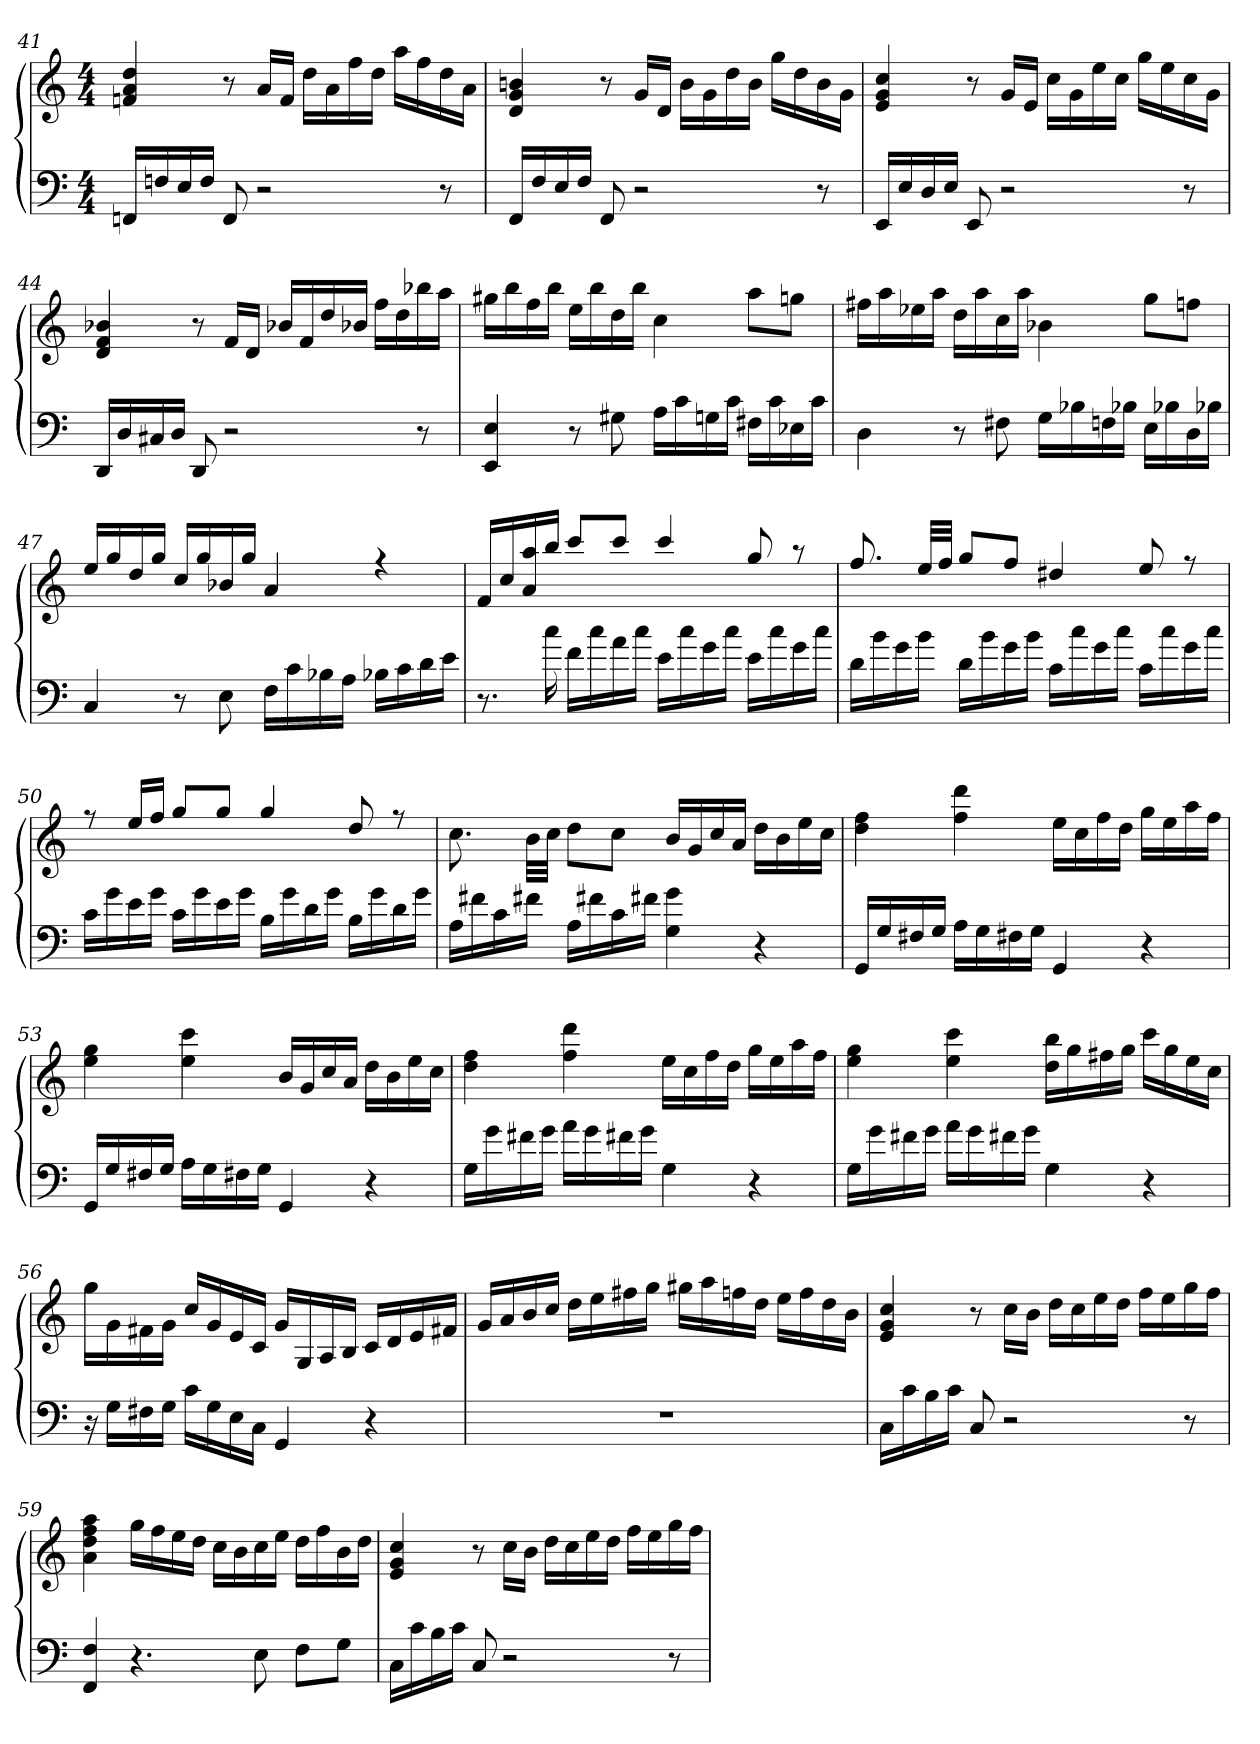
**kern	**kern
*part1	*part1
*staff2	*staff1
*clefF4	*clefG2
*k[]	*k[]
*C:	*C:
*M4/4	*M4/4
=41	=41
16FFnLL	4fn 4a 4dd
16Fn	.
16E	.
16FJJ	.
8FF	8r
2r	16aLL
.	16fJJ
.	16ddLL
.	16a
.	16ff
.	16ddJJ
.	16aaLL
.	16ff
8r	16dd
.	16aJJ
=42	=42
16FFLL	4d 4g 4bn
16F	.
16E	.
16FJJ	.
8FF	8r
2r	16gLL
.	16dJJ
.	16bLL
.	16g
.	16dd
.	16bJJ
.	16ggLL
.	16dd
8r	16b
.	16gJJ
=43	=43
16EELL	4e 4g 4cc
16E	.
16D	.
16EJJ	.
8EE	8r
2r	16gLL
.	16eJJ
.	16ccLL
.	16g
.	16ee
.	16ccJJ
.	16ggLL
.	16ee
8r	16cc
.	16gJJ
=44	=44
16DDLL	4d 4f 4b-X
16D	.
16C#X	.
16DJJ	.
8DD	8r
2r	16fLL
.	16dJJ
.	16b-XLL
.	16f
.	16dd
.	16b-XJJ
.	16ffLL
.	16dd
8r	16bb-X
.	16aaJJ
=45	=45
4EE 4E	16gg#XLL
.	16bb
.	16ff
.	16bbJJ
8r	16eeLL
.	16bb
8G#X	16dd
.	16bbJJ
16ALL	4cc
16c	.
16Gn	.
16cJJ	.
16F#XLL	8aaL
16c	.
16E-X	8ggnJ
16cJJ	.
=46	=46
4D	16ff#XLL
.	16aa
.	16ee-X
.	16aaJJ
8r	16ddLL
.	16aa
8F#X	16cc
.	16aaJJ
16GLL	4b-X
16B-X	.
16Fn	.
16B-XJJ	.
16ELL	8ggL
16B-X	.
16D	8ffnJ
16B-XJJ	.
=47	=47
*	*^
4C	16eeLL	1ryy
.	16gg	.
.	16dd	.
.	16ggJJ	.
8r	16ccLL	.
.	16gg	.
8E	16b-X	.
.	16ggJJ	.
16FLL	4a	.
16c	.	.
16B-X	.	.
16AJJ	.	.
16B-XLL	4r	.
16c	.	.
16d	.	.
16eJJ	.	.
=48	=48	=48
8.r	16fLL	1ryy
.	16cc	.
.	16aa 16a	.
16cc	16bbJJ	.
16fLL	8cccL	.
16cc	.	.
16a	8cccJ	.
16ccJJ	.	.
16eLL	4ccc	.
16cc	.	.
16g	.	.
16ccJJ	.	.
16eLL	8gg	.
16cc	.	.
16g	8r	.
16ccJJ	.	.
=49	=49	=49
16dLL	8.ff	1ryy
16b	.	.
16g	.	.
16bJJ	32eeLLL	.
.	32ffJJJ	.
16dLL	8ggL	.
16b	.	.
16g	8ffJ	.
16bJJ	.	.
16cLL	4dd#X	.
16cc	.	.
16g	.	.
16ccJJ	.	.
16cLL	8ee	.
16cc	.	.
16g	8r	.
16ccJJ	.	.
=50	=50	=50
16cLL	8r	1ryy
16g	.	.
16e	16eeLL	.
16gJJ	16ffJJ	.
16cLL	8ggL	.
16g	.	.
16e	8ggJ	.
16gJJ	.	.
16BLL	4gg	.
16g	.	.
16d	.	.
16gJJ	.	.
16BLL	8dd	.
16g	.	.
16d	8r	.
16gJJ	.	.
*	*v	*v
=51	=51
16ALL	8.cc
16f#X	.
16c	.
16f#XJJ	32bLLL
.	32ccJJJ
16ALL	8ddL
16f#X	.
16c	8ccJ
16f#XJJ	.
4G 4g	16bLL
.	16g
.	16cc
.	16aJJ
4r	16ddLL
.	16b
.	16ee
.	16ccJJ
=52	=52
16GGLL	4dd 4ff
16G	.
16F#X	.
16GJJ	.
16ALL	4ff 4ddd
16G	.
16F#X	.
16GJJ	.
4GG	16eeLL
.	16cc
.	16ff
.	16ddJJ
4r	16ggLL
.	16ee
.	16aa
.	16ffJJ
=53	=53
16GGLL	4ee 4gg
16G	.
16F#X	.
16GJJ	.
16ALL	4ee 4ccc
16G	.
16F#X	.
16GJJ	.
4GG	16bLL
.	16g
.	16cc
.	16aJJ
4r	16ddLL
.	16b
.	16ee
.	16ccJJ
=54	=54
16GLL	4dd 4ff
16g	.
16f#X	.
16gJJ	.
16aLL	4ff 4ddd
16g	.
16f#X	.
16gJJ	.
4G	16eeLL
.	16cc
.	16ff
.	16ddJJ
4r	16ggLL
.	16ee
.	16aa
.	16ffJJ
=55	=55
16GLL	4ee 4gg
16g	.
16f#X	.
16gJJ	.
16aLL	4ee 4ccc
16g	.
16f#X	.
16gJJ	.
4G	16dd 16bbLL
.	16gg
.	16ff#X
.	16ggJJ
4r	16cccLL
.	16gg
.	16ee
.	16ccJJ
=56	=56
16r	16ggLL
16GLL	16g
16F#X	16f#X
16GJJ	16gJJ
16cLL	16ccLL
16G	16g
16E	16e
16CJJ	16cJJ
4GG	16gLL
.	16G
.	16A
.	16BJJ
4r	16cLL
.	16d
.	16e
.	16f#XJJ
=57	=57
1r	16gLL
.	16a
.	16b
.	16ccJJ
.	16ddLL
.	16ee
.	16ff#X
.	16ggJJ
.	16gg#XLL
.	16aa
.	16ffn
.	16ddJJ
.	16eeLL
.	16ff
.	16dd
.	16bJJ
=58	=58
16CLL	4e 4g 4cc
16c	.
16B	.
16cJJ	.
8C	8r
2r	16ccLL
.	16bJJ
.	16ddLL
.	16cc
.	16ee
.	16ddJJ
.	16ffLL
.	16ee
8r	16gg
.	16ffJJ
=59	=59
4FF 4F	4a 4dd 4ff 4aa
4.r	16ggLL
.	16ff
.	16ee
.	16ddJJ
.	16ccLL
.	16b
8E	16cc
.	16eeJJ
8FL	16ddLL
.	16ff
8GJ	16b
.	16ddJJ
=60	=60
16CLL	4e 4g 4cc
16c	.
16B	.
16cJJ	.
8C	8r
2r	16ccLL
.	16bJJ
.	16ddLL
.	16cc
.	16ee
.	16ddJJ
.	16ffLL
.	16ee
8r	16gg
.	16ffJJ
=	=
*-	*-
